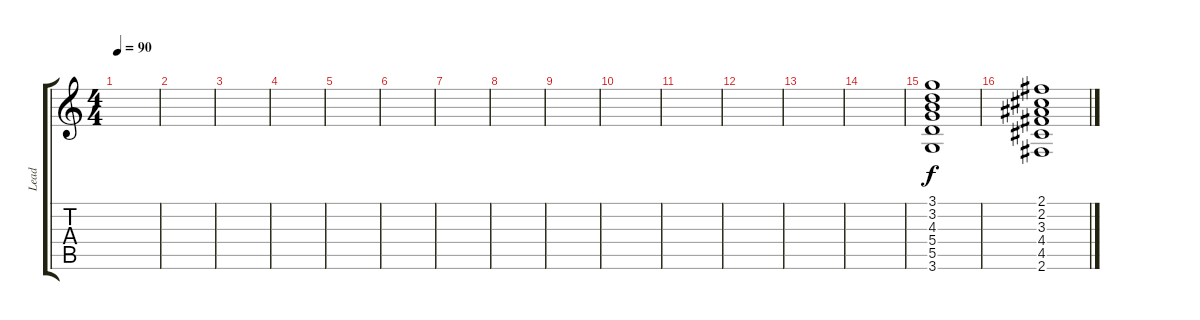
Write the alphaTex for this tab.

\track ("Lead" "Lead") {instrument distortionguitar}
\staff {score tabs}
\tuning (E4 B3 G3 D3 A2 E2) {hide}
\ts (4 4)
\tempo 90
\clef g2
\ks c
|
|
|
|
|
|
|
|
|
|
|
|
|
|
(3.1 3.2 4.3 5.4 5.5 3.6).1 |
(2.1 2.2 3.3 4.4 4.5 2.6).1
